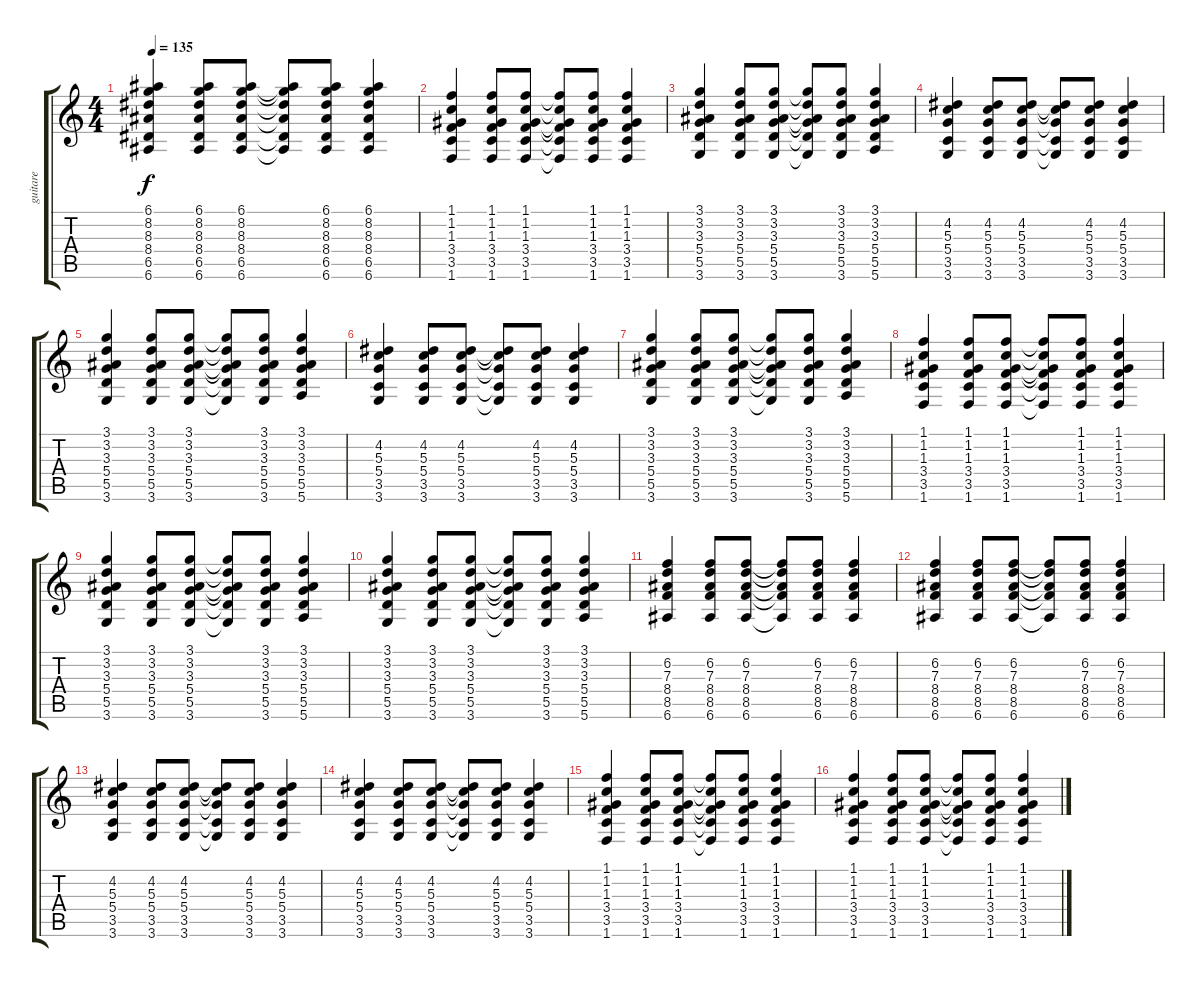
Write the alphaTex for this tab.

\track ("guitare" "guitare") {instrument acousticguitarnylon}
\staff {score tabs}
\tuning (E4 B3 G3 D3 A2 E2) {hide}
\ts (4 4)
\tempo 135
\clef g2
\ks c
(6.1 8.2 8.3 8.4 6.5 6.6).4{dy f} (6.1 8.2 8.3 8.4 6.5 6.6).8 (6.1 8.2 8.3 8.4 6.5 6.6).8 (6.1{t} 8.2{t} 8.3{t} 8.4{t} 6.5{t} 6.6{t}).8 (6.1 8.2 8.3 8.4 6.5 6.6).8 (6.1 8.2 8.3 8.4 6.5 6.6).4 |
(1.1 1.2 1.3 3.4 3.5 1.6).4 (1.1 1.2 1.3 3.4 3.5 1.6).8 (1.1 1.2 1.3 3.4 3.5 1.6).8 (1.1{t} 1.2{t} 1.3{t} 3.4{t} 3.5{t} 1.6{t}).8 (1.1 1.2 1.3 3.4 3.5 1.6).8 (1.1 1.2 1.3 3.4 3.5 1.6).4 |
(3.1 3.2 3.3 5.4 5.5 3.6).4 (3.1 3.2 3.3 5.4 5.5 3.6).8 (3.1 3.2 3.3 5.4 5.5 3.6).8 (3.1{t} 3.2{t} 3.3{t} 5.4{t} 5.5{t} 3.6{t}).8 (3.1 3.2 3.3 5.4 5.5 3.6).8 (3.1 3.2 3.3 5.4 5.5 5.6).4 |
(4.2 5.3 5.4 3.5 3.6).4 (4.2 5.3 5.4 3.5 3.6).8 (4.2 5.3 5.4 3.5 3.6).8 (4.2{t} 5.3{t} 5.4{t} 3.5{t} 3.6{t}).8 (4.2 5.3 5.4 3.5 3.6).8 (4.2 5.3 5.4 3.5 3.6).4 |
(3.1 3.2 3.3 5.4 5.5 3.6).4 (3.1 3.2 3.3 5.4 5.5 3.6).8 (3.1 3.2 3.3 5.4 5.5 3.6).8 (3.1{t} 3.2{t} 3.3{t} 5.4{t} 5.5{t} 3.6{t}).8 (3.1 3.2 3.3 5.4 5.5 3.6).8 (3.1 3.2 3.3 5.4 5.5 5.6).4 |
(4.2 5.3 5.4 3.5 3.6).4 (4.2 5.3 5.4 3.5 3.6).8 (4.2 5.3 5.4 3.5 3.6).8 (4.2{t} 5.3{t} 5.4{t} 3.5{t} 3.6{t}).8 (4.2 5.3 5.4 3.5 3.6).8 (4.2 5.3 5.4 3.5 3.6).4 |
(3.1 3.2 3.3 5.4 5.5 3.6).4 (3.1 3.2 3.3 5.4 5.5 3.6).8 (3.1 3.2 3.3 5.4 5.5 3.6).8 (3.1{t} 3.2{t} 3.3{t} 5.4{t} 5.5{t} 3.6{t}).8 (3.1 3.2 3.3 5.4 5.5 3.6).8 (3.1 3.2 3.3 5.4 5.5 5.6).4 |
(1.1 1.2 1.3 3.4 3.5 1.6).4 (1.1 1.2 1.3 3.4 3.5 1.6).8 (1.1 1.2 1.3 3.4 3.5 1.6).8 (1.1{t} 1.2{t} 1.3{t} 3.4{t} 3.5{t} 1.6{t}).8 (1.1 1.2 1.3 3.4 3.5 1.6).8 (1.1 1.2 1.3 3.4 3.5 1.6).4 |
(3.1 3.2 3.3 5.4 5.5 3.6).4 (3.1 3.2 3.3 5.4 5.5 3.6).8 (3.1 3.2 3.3 5.4 5.5 3.6).8 (3.1{t} 3.2{t} 3.3{t} 5.4{t} 5.5{t} 3.6{t}).8 (3.1 3.2 3.3 5.4 5.5 3.6).8 (3.1 3.2 3.3 5.4 5.5 5.6).4 |
(3.1 3.2 3.3 5.4 5.5 3.6).4 (3.1 3.2 3.3 5.4 5.5 3.6).8 (3.1 3.2 3.3 5.4 5.5 3.6).8 (3.1{t} 3.2{t} 3.3{t} 5.4{t} 5.5{t} 3.6{t}).8 (3.1 3.2 3.3 5.4 5.5 3.6).8 (3.1 3.2 3.3 5.4 5.5 5.6).4 |
(6.2 7.3 8.4 8.5 6.6).4 (6.2 7.3 8.4 8.5 6.6).8 (6.2 7.3 8.4 8.5 6.6).8 (6.2{t} 7.3{t} 8.4{t} 8.5{t} 6.6{t}).8 (6.2 7.3 8.4 8.5 6.6).8 (6.2 7.3 8.4 8.5 6.6).4 |
(6.2 7.3 8.4 8.5 6.6).4 (6.2 7.3 8.4 8.5 6.6).8 (6.2 7.3 8.4 8.5 6.6).8 (6.2{t} 7.3{t} 8.4{t} 8.5{t} 6.6{t}).8 (6.2 7.3 8.4 8.5 6.6).8 (6.2 7.3 8.4 8.5 6.6).4 |
(4.2 5.3 5.4 3.5 3.6).4 (4.2 5.3 5.4 3.5 3.6).8 (4.2 5.3 5.4 3.5 3.6).8 (4.2{t} 5.3{t} 5.4{t} 3.5{t} 3.6{t}).8 (4.2 5.3 5.4 3.5 3.6).8 (4.2 5.3 5.4 3.5 3.6).4 |
(4.2 5.3 5.4 3.5 3.6).4 (4.2 5.3 5.4 3.5 3.6).8 (4.2 5.3 5.4 3.5 3.6).8 (4.2{t} 5.3{t} 5.4{t} 3.5{t} 3.6{t}).8 (4.2 5.3 5.4 3.5 3.6).8 (4.2 5.3 5.4 3.5 3.6).4 |
(1.1 1.2 1.3 3.4 3.5 1.6).4 (1.1 1.2 1.3 3.4 3.5 1.6).8 (1.1 1.2 1.3 3.4 3.5 1.6).8 (1.1{t} 1.2{t} 1.3{t} 3.4{t} 3.5{t} 1.6{t}).8 (1.1 1.2 1.3 3.4 3.5 1.6).8 (1.1 1.2 1.3 3.4 3.5 1.6).4 |
(1.1 1.2 1.3 3.4 3.5 1.6).4 (1.1 1.2 1.3 3.4 3.5 1.6).8 (1.1 1.2 1.3 3.4 3.5 1.6).8 (1.1{t} 1.2{t} 1.3{t} 3.4{t} 3.5{t} 1.6{t}).8 (1.1 1.2 1.3 3.4 3.5 1.6).8 (1.1 1.2 1.3 3.4 3.5 1.6).4
